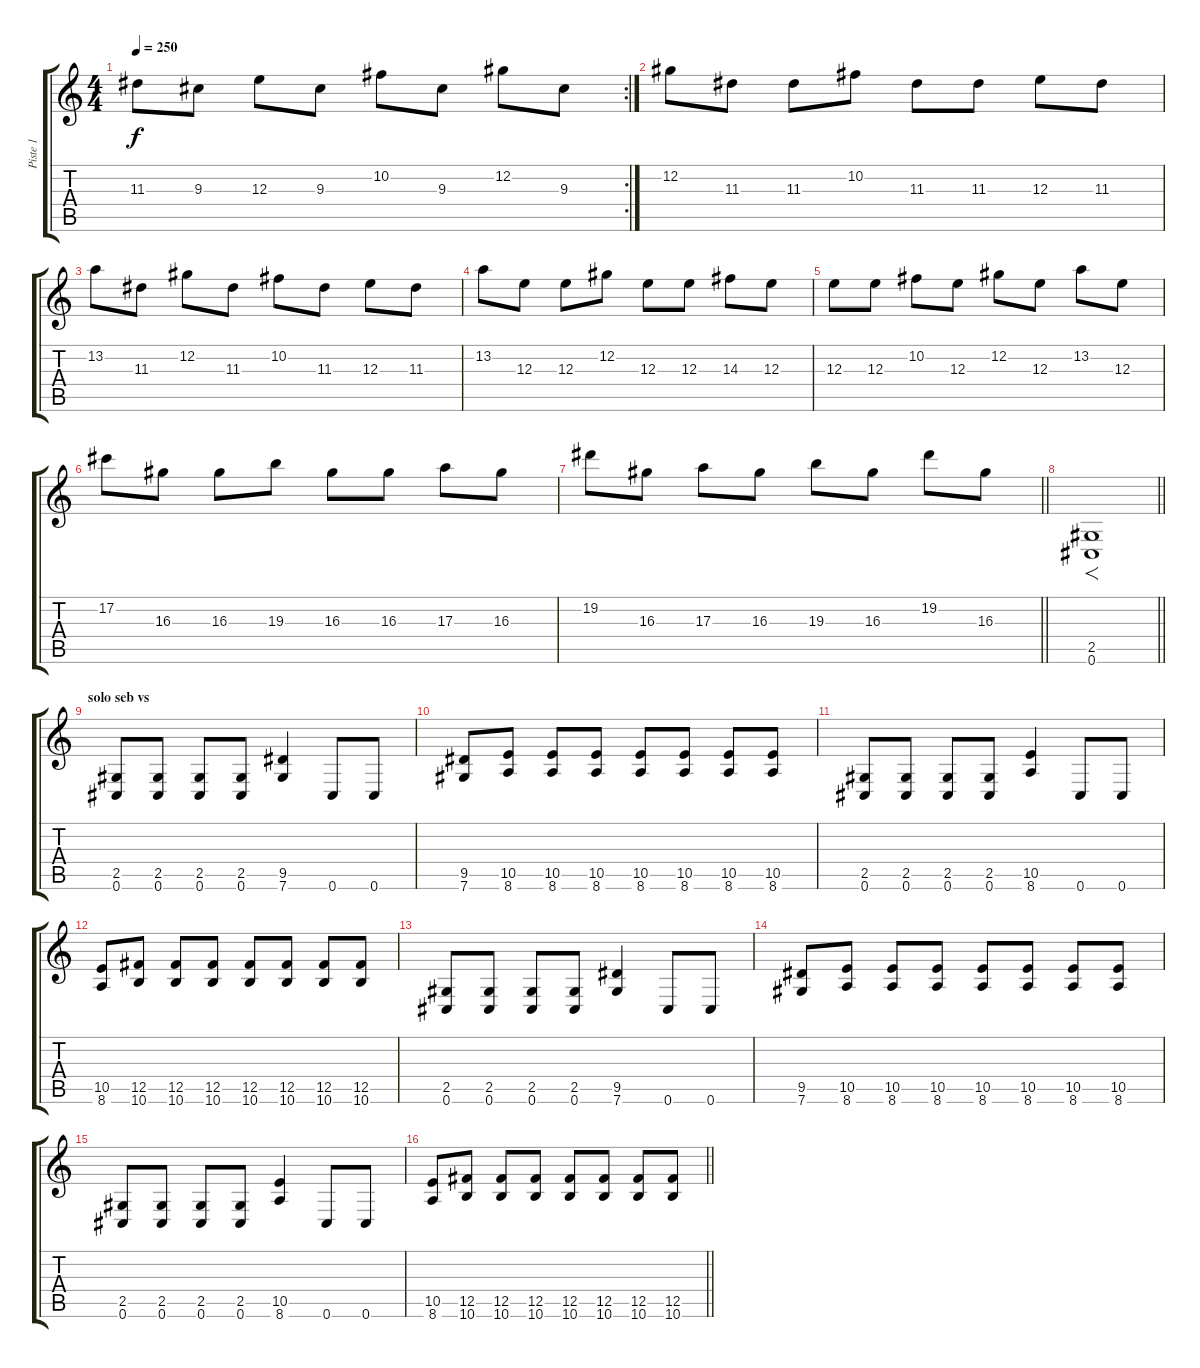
\track ("Piste 1" "Piste 1") {instrument distortionguitar}
\staff {score tabs}
\tuning (Db4 Ab3 E3 B2 Gb2 Db2) {hide}
\rc 2
\ts (4 4)
\tempo 250
\clef g2
\ks c
11.3.8{dy f} 9.3.8 12.3.8 9.3.8 10.2.8 9.3.8 12.2.8 9.3.8 |
12.2.8 11.3.8 11.3.8 10.2.8 11.3.8 11.3.8 12.3.8 11.3.8 |
13.2.8 11.3.8 12.2.8 11.3.8 10.2.8 11.3.8 12.3.8 11.3.8 |
13.2.8 12.3.8 12.3.8 12.2.8 12.3.8 12.3.8 14.3.8 12.3.8 |
12.3.8 12.3.8 10.2.8 12.3.8 12.2.8 12.3.8 13.2.8 12.3.8 |
17.2.8 16.3.8 16.3.8 19.3.8 16.3.8 16.3.8 17.3.8 16.3.8 |
\barLineRight lightlight
19.2.8 16.3.8 17.3.8 16.3.8 19.3.8 16.3.8 19.2.8 16.3.8 |
\barLineRight lightlight
(2.5 0.6).1{f} |
\section ("" "solo seb vs")
(2.5 0.6).8 (2.5 0.6).8 (2.5 0.6).8 (2.5 0.6).8 (9.5 7.6).4 0.6.8 0.6.8 |
(9.5 7.6).8 (10.5 8.6).8 (10.5 8.6).8 (10.5 8.6).8 (10.5 8.6).8 (10.5 8.6).8 (10.5 8.6).8 (10.5 8.6).8 |
(2.5 0.6).8 (2.5 0.6).8 (2.5 0.6).8 (2.5 0.6).8 (10.5 8.6).4 0.6.8 0.6.8 |
(10.5 8.6).8 (12.5 10.6).8 (12.5 10.6).8 (12.5 10.6).8 (12.5 10.6).8 (12.5 10.6).8 (12.5 10.6).8 (12.5 10.6).8 |
(2.5 0.6).8 (2.5 0.6).8 (2.5 0.6).8 (2.5 0.6).8 (9.5 7.6).4 0.6.8 0.6.8 |
(9.5 7.6).8 (10.5 8.6).8 (10.5 8.6).8 (10.5 8.6).8 (10.5 8.6).8 (10.5 8.6).8 (10.5 8.6).8 (10.5 8.6).8 |
(2.5 0.6).8 (2.5 0.6).8 (2.5 0.6).8 (2.5 0.6).8 (10.5 8.6).4 0.6.8 0.6.8 |
\barLineRight lightlight
(10.5 8.6).8 (12.5 10.6).8 (12.5 10.6).8 (12.5 10.6).8 (12.5 10.6).8 (12.5 10.6).8 (12.5 10.6).8 (12.5 10.6).8
